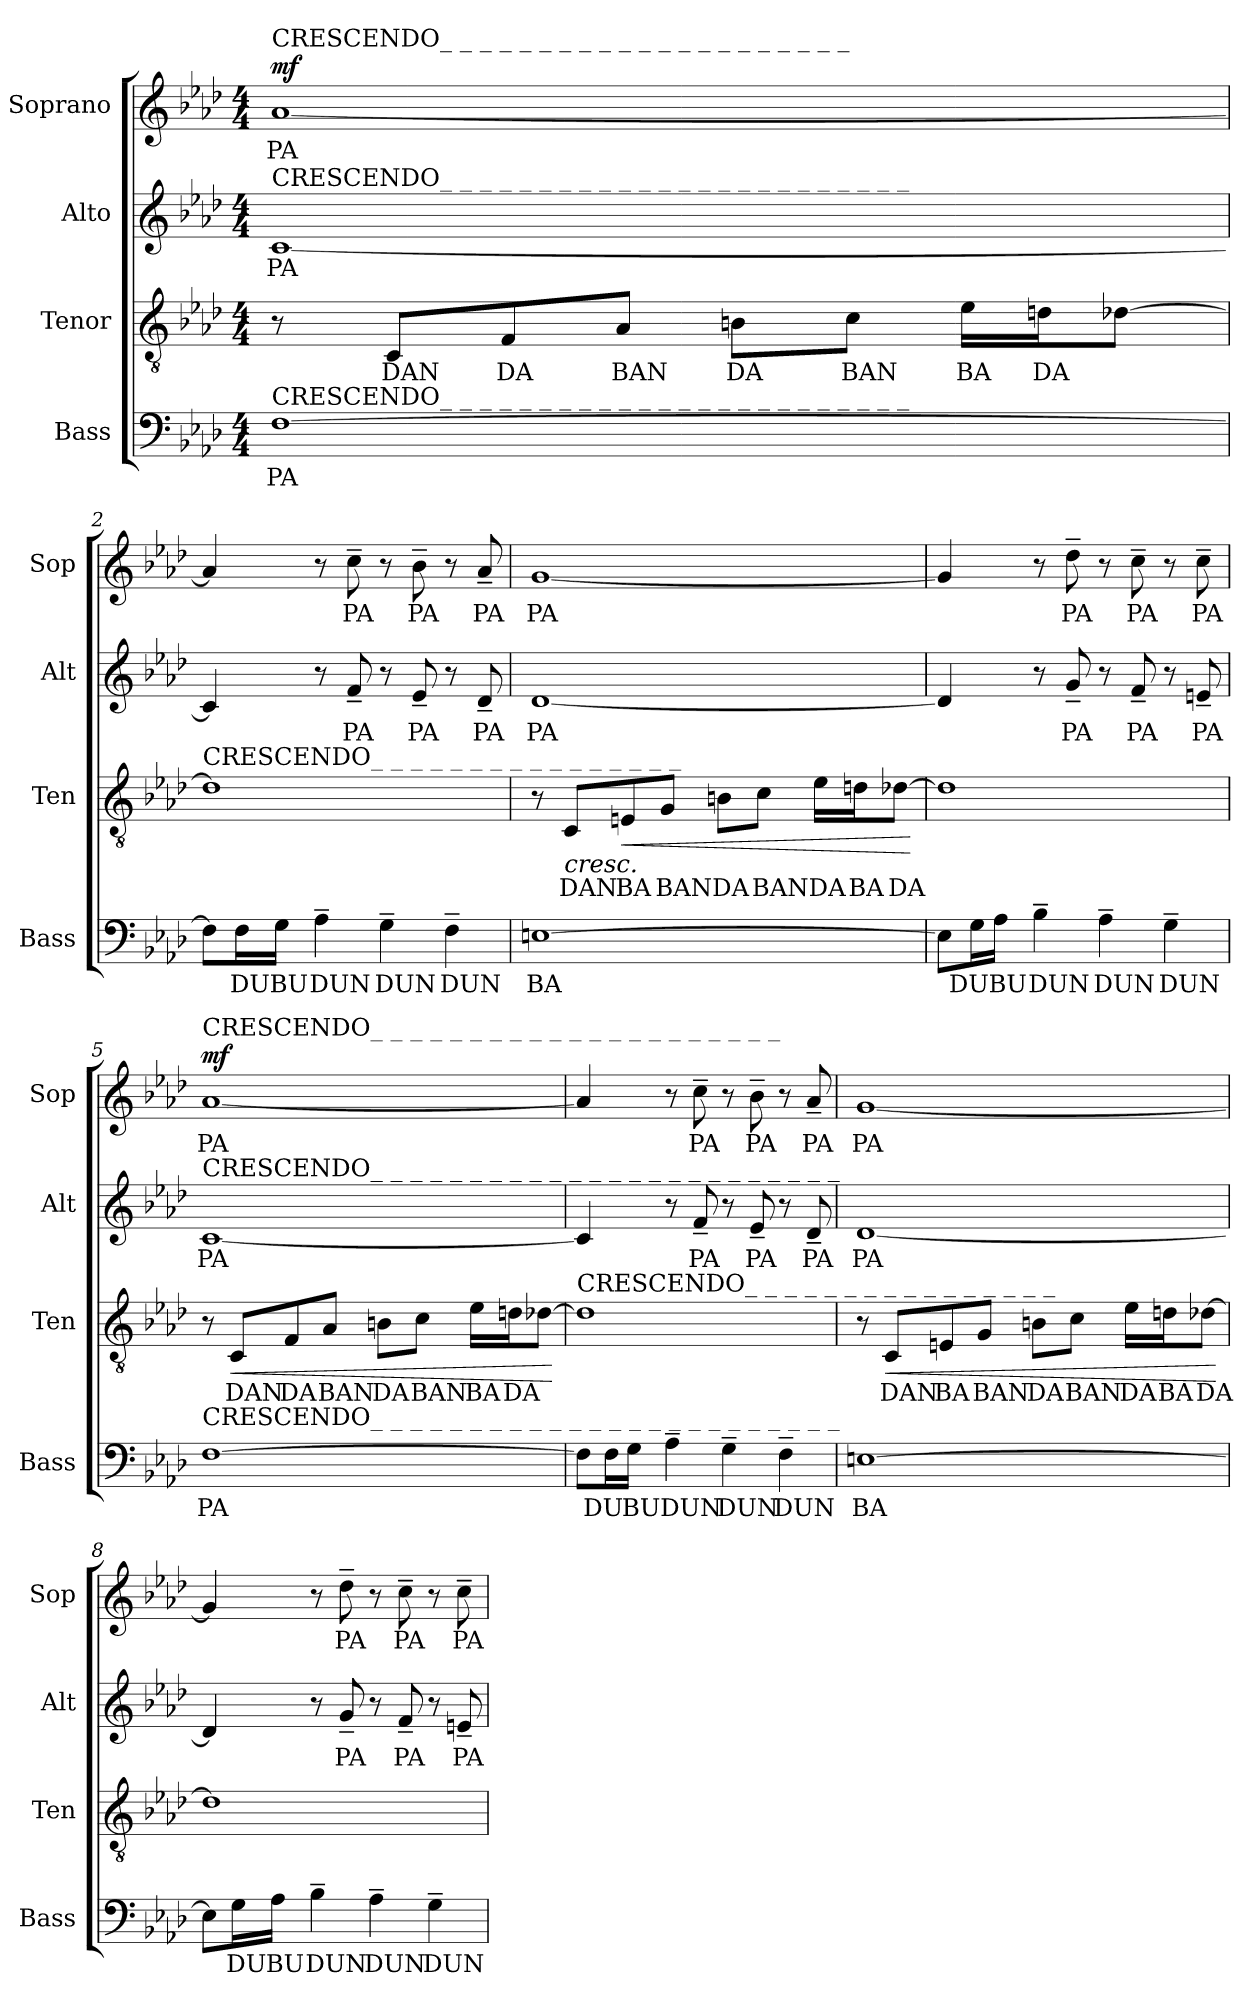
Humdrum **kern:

**kern	**text	**kern	**text	**dynam	**kern	**text	**kern	**text	**dynam
*part4	*part4	*part3	*part3	*part3	*part2	*part2	*part1	*part1	*part1
*staff4	*staff4	*staff3	*staff3	*staff3	*staff2	*staff2	*staff1	*staff1	*staff1
*I"Bass	*	*I"Tenor	*	*	*I"Alto	*	*I"Soprano	*	*
*I'Bass	*	*I'Ten	*	*	*I'Alt	*	*I'Sop	*	*
*clefF4	*	*clefGv2	*	*	*clefG2	*	*clefG2	*	*
*k[b-e-a-d-]	*	*k[b-e-a-d-]	*	*	*k[b-e-a-d-]	*	*k[b-e-a-d-]	*	*
*M4/4	*	*M4/4	*	*	*M4/4	*	*M4/4	*	*
*MM112	*	*MM112	*	*	*MM112	*	*MM112	*	*
=1	=1	=1	=1	=1	=1	=1	=1	=1	=1
!	!	!	!	!	!	!	!LO:TX:a:t=CRESCENDO_ _ _ _ _ _ _ _ _ _ _ _ _ _ _ _ _ _ _ _ _	!	!
!	!	!	!	!	!LO:TX:a:t=CRESCENDO_ _ _ _ _ _ _ _ _ _ _ _ _ _ _ _ _ _ _ _ _ _ _ _	!	!	!	!
!LO:TX:a:t=CRESCENDO_ _ _ _ _ _ _ _ _ _ _ _ _ _ _ _ _ _ _ _ _ _ _ _	!	!	!	!	!	!	!	!	!
!	!LO:LY:b	!	!	!	!	!LO:LY:b	!	!LO:LY:b	!LO:DY:a
[1F	PA	8r	.	.	[1c	PA	[1a-	PA	mf
!	!	!	!LO:LY:b	!	!	!	!	!	!
.	.	8C/L	DAN	.	.	.	.	.	.
!	!	!	!LO:LY:b	!	!	!	!	!	!
.	.	8F/	DA	.	.	.	.	.	.
!	!	!	!LO:LY:b	!	!	!	!	!	!
.	.	8A-/J	BAN	.	.	.	.	.	.
!	!	!	!LO:LY:b	!	!	!	!	!	!
.	.	8Bn\L	DA	.	.	.	.	.	.
!	!	!	!LO:LY:b	!	!	!	!	!	!
.	.	8c\J	BAN	.	.	.	.	.	.
!	!	!	!LO:LY:b	!	!	!	!	!	!
.	.	16e-\LL	BA	.	.	.	.	.	.
!	!	!	!LO:LY:b	!	!	!	!	!	!
.	.	16dn\J	DA	.	.	.	.	.	.
.	.	[8d-X\J	.	.	.	.	.	.	.
=2	=2	=2	=2	=2	=2	=2	=2	=2	=2
!	!	!LO:TX:a:t=CRESCENDO_ _ _ _ _ _ _ _ _ _ _ _ _ _ _ _	!	!	!	!	!	!	!
8F\L]	.	1d-]	.	.	4c/]	.	4a-/]	.	.
!	!LO:LY:b	!	!	!	!	!	!	!	!
16F\L	DU	.	.	.	.	.	.	.	.
!	!LO:LY:b	!	!	!	!	!	!	!	!
16G\JJ	BU	.	.	.	.	.	.	.	.
!	!LO:LY:b	!	!	!	!	!	!	!	!
4A-~\	DUN	.	.	.	8r	.	8r	.	.
!	!	!	!	!	!	!LO:LY:b	!	!LO:LY:b	!
.	.	.	.	.	8f~/	PA	8cc~\	PA	.
!	!LO:LY:b	!	!	!	!	!	!	!	!
4G~\	DUN	.	.	.	8r	.	8r	.	.
!	!	!	!	!	!	!LO:LY:b	!	!LO:LY:b	!
.	.	.	.	.	8e-~/	PA	8b-~\	PA	.
!	!LO:LY:b	!	!	!	!	!	!	!	!
4F~\	DUN	.	.	.	8r	.	8r	.	.
!	!	!	!	!	!	!LO:LY:b	!	!LO:LY:b	!
.	.	.	.	.	8d-~/	PA	8a-~/	PA	.
=3	=3	=3	=3	=3	=3	=3	=3	=3	=3
!	!LO:LY:b	!	!	!	!	!LO:LY:b	!	!LO:LY:b	!
[1En	BA	8r	.	.	[1d-	PA	[1g	PA	.
!	!	!	!LO:LY:b	!LO:HP:b	!	!	!	!	!
.	.	8C/L	DAN	<	.	.	.	.	.
!	!	!	!LO:LY:b	!LO:HP:b	!	!	!	!	!
.	.	8En/	BA	<	.	.	.	.	.
!	!	!	!LO:LY:b	!	!	!	!	!	!
.	.	8G/J	BAN	.	.	.	.	.	.
!	!	!	!LO:LY:b	!	!	!	!	!	!
.	.	8Bn\L	DA	.	.	.	.	.	.
!	!	!	!LO:LY:b	!	!	!	!	!	!
.	.	8c\J	BAN	.	.	.	.	.	.
!	!	!	!LO:LY:b	!	!	!	!	!	!
.	.	16e-\LL	DA	.	.	.	.	.	.
!	!	!	!LO:LY:b	!	!	!	!	!	!
.	.	16dn\J	BA	.	.	.	.	.	.
!	!	!	!LO:LY:b	!	!	!	!	!	!
.	.	[8d-X\J	DA	.	.	.	.	.	.
.	.	.	.	[ [	.	.	.	.	.
=4	=4	=4	=4	=4	=4	=4	=4	=4	=4
8E\L]	.	1d-]	.	.	4d-/]	.	4g/]	.	.
!	!LO:LY:b	!	!	!	!	!	!	!	!
16G\L	DU	.	.	.	.	.	.	.	.
!	!LO:LY:b	!	!	!	!	!	!	!	!
16A-\JJ	BU	.	.	.	.	.	.	.	.
!	!LO:LY:b	!	!	!	!	!	!	!	!
4B-~\	DUN	.	.	.	8r	.	8r	.	.
!	!	!	!	!	!	!LO:LY:b	!	!LO:LY:b	!
.	.	.	.	.	8g~/	PA	8dd-~\	PA	.
!	!LO:LY:b	!	!	!	!	!	!	!	!
4A-~\	DUN	.	.	.	8r	.	8r	.	.
!	!	!	!	!	!	!LO:LY:b	!	!LO:LY:b	!
.	.	.	.	.	8f~/	PA	8cc~\	PA	.
!	!LO:LY:b	!	!	!	!	!	!	!	!
4G~\	DUN	.	.	.	8r	.	8r	.	.
!	!	!	!	!	!	!LO:LY:b	!	!LO:LY:b	!
.	.	.	.	.	8en~/	PA	8cc~\	PA	.
=5	=5	=5	=5	=5	=5	=5	=5	=5	=5
!	!	!	!	!	!	!	!LO:TX:a:t=CRESCENDO_ _ _ _ _ _ _ _ _ _ _ _ _ _ _ _ _ _ _ _ _	!	!
!	!	!	!	!	!LO:TX:a:t=CRESCENDO_ _ _ _ _ _ _ _ _ _ _ _ _ _ _ _ _ _ _ _ _ _ _ _	!	!	!	!
!LO:TX:a:t=CRESCENDO_ _ _ _ _ _ _ _ _ _ _ _ _ _ _ _ _ _ _ _ _ _ _ _	!	!	!	!	!	!	!	!	!
!	!LO:LY:b	!	!	!	!	!LO:LY:b	!	!LO:LY:b	!LO:DY:a
[1F	PA	8r	.	.	[1c	PA	[1a-	PA	mf
!	!	!	!LO:LY:b	!LO:HP:b	!	!	!	!	!
.	.	8C/L	DAN	<	.	.	.	.	.
!	!	!	!LO:LY:b	!	!	!	!	!	!
.	.	8F/	DA	.	.	.	.	.	.
!	!	!	!LO:LY:b	!	!	!	!	!	!
.	.	8A-/J	BAN	.	.	.	.	.	.
!	!	!	!LO:LY:b	!	!	!	!	!	!
.	.	8Bn\L	DA	.	.	.	.	.	.
!	!	!	!LO:LY:b	!	!	!	!	!	!
.	.	8c\J	BAN	.	.	.	.	.	.
!	!	!	!LO:LY:b	!	!	!	!	!	!
.	.	16e-\LL	BA	.	.	.	.	.	.
!	!	!	!LO:LY:b	!	!	!	!	!	!
.	.	16dn\J	DA	.	.	.	.	.	.
.	.	[8d-X\J	.	.	.	.	.	.	.
.	.	.	.	[	.	.	.	.	.
!!LO:LB:g=z
=6	=6	=6	=6	=6	=6	=6	=6	=6	=6
!	!	!LO:TX:a:t=CRESCENDO_ _ _ _ _ _ _ _ _ _ _ _ _ _ _ _	!	!	!	!	!	!	!
8F\L]	.	1d-]	.	.	4c/]	.	4a-/]	.	.
!	!LO:LY:b	!	!	!	!	!	!	!	!
16F\L	DU	.	.	.	.	.	.	.	.
!	!LO:LY:b	!	!	!	!	!	!	!	!
16G\JJ	BU	.	.	.	.	.	.	.	.
!	!LO:LY:b	!	!	!	!	!	!	!	!
4A-~\	DUN	.	.	.	8r	.	8r	.	.
!	!	!	!	!	!	!LO:LY:b	!	!LO:LY:b	!
.	.	.	.	.	8f~/	PA	8cc~\	PA	.
!	!LO:LY:b	!	!	!	!	!	!	!	!
4G~\	DUN	.	.	.	8r	.	8r	.	.
!	!	!	!	!	!	!LO:LY:b	!	!LO:LY:b	!
.	.	.	.	.	8e-~/	PA	8b-~\	PA	.
!	!LO:LY:b	!	!	!	!	!	!	!	!
4F~\	DUN	.	.	.	8r	.	8r	.	.
!	!	!	!	!	!	!LO:LY:b	!	!LO:LY:b	!
.	.	.	.	.	8d-~/	PA	8a-~/	PA	.
=7	=7	=7	=7	=7	=7	=7	=7	=7	=7
!	!LO:LY:b	!	!	!	!	!LO:LY:b	!	!LO:LY:b	!
[1En	BA	8r	.	.	[1d-	PA	[1g	PA	.
!	!	!	!LO:LY:b	!LO:HP:b	!	!	!	!	!
.	.	8C/L	DAN	<	.	.	.	.	.
!	!	!	!LO:LY:b	!	!	!	!	!	!
.	.	8En/	BA	.	.	.	.	.	.
!	!	!	!LO:LY:b	!	!	!	!	!	!
.	.	8G/J	BAN	.	.	.	.	.	.
!	!	!	!LO:LY:b	!	!	!	!	!	!
.	.	8Bn\L	DA	.	.	.	.	.	.
!	!	!	!LO:LY:b	!	!	!	!	!	!
.	.	8c\J	BAN	.	.	.	.	.	.
!	!	!	!LO:LY:b	!	!	!	!	!	!
.	.	16e-\LL	DA	.	.	.	.	.	.
!	!	!	!LO:LY:b	!	!	!	!	!	!
.	.	16dn\J	BA	.	.	.	.	.	.
!	!	!	!LO:LY:b	!	!	!	!	!	!
.	.	[8d-X\J	DA	.	.	.	.	.	.
.	.	.	.	[	.	.	.	.	.
=8	=8	=8	=8	=8	=8	=8	=8	=8	=8
8E\L]	.	1d-]	.	.	4d-/]	.	4g/]	.	.
!	!LO:LY:b	!	!	!	!	!	!	!	!
16G\L	DU	.	.	.	.	.	.	.	.
!	!LO:LY:b	!	!	!	!	!	!	!	!
16A-\JJ	BU	.	.	.	.	.	.	.	.
!	!LO:LY:b	!	!	!	!	!	!	!	!
4B-~\	DUN	.	.	.	8r	.	8r	.	.
!	!	!	!	!	!	!LO:LY:b	!	!LO:LY:b	!
.	.	.	.	.	8g~/	PA	8dd-~\	PA	.
!	!LO:LY:b	!	!	!	!	!	!	!	!
4A-~\	DUN	.	.	.	8r	.	8r	.	.
!	!	!	!	!	!	!LO:LY:b	!	!LO:LY:b	!
.	.	.	.	.	8f~/	PA	8cc~\	PA	.
!	!LO:LY:b	!	!	!	!	!	!	!	!
4G~\	DUN	.	.	.	8r	.	8r	.	.
!	!	!	!	!	!	!LO:LY:b	!	!LO:LY:b	!
.	.	.	.	.	8en~/	PA	8cc~\	PA	.
=	=	=	=	=	=	=	=	=	=
*-	*-	*-	*-	*-	*-	*-	*-	*-	*-
